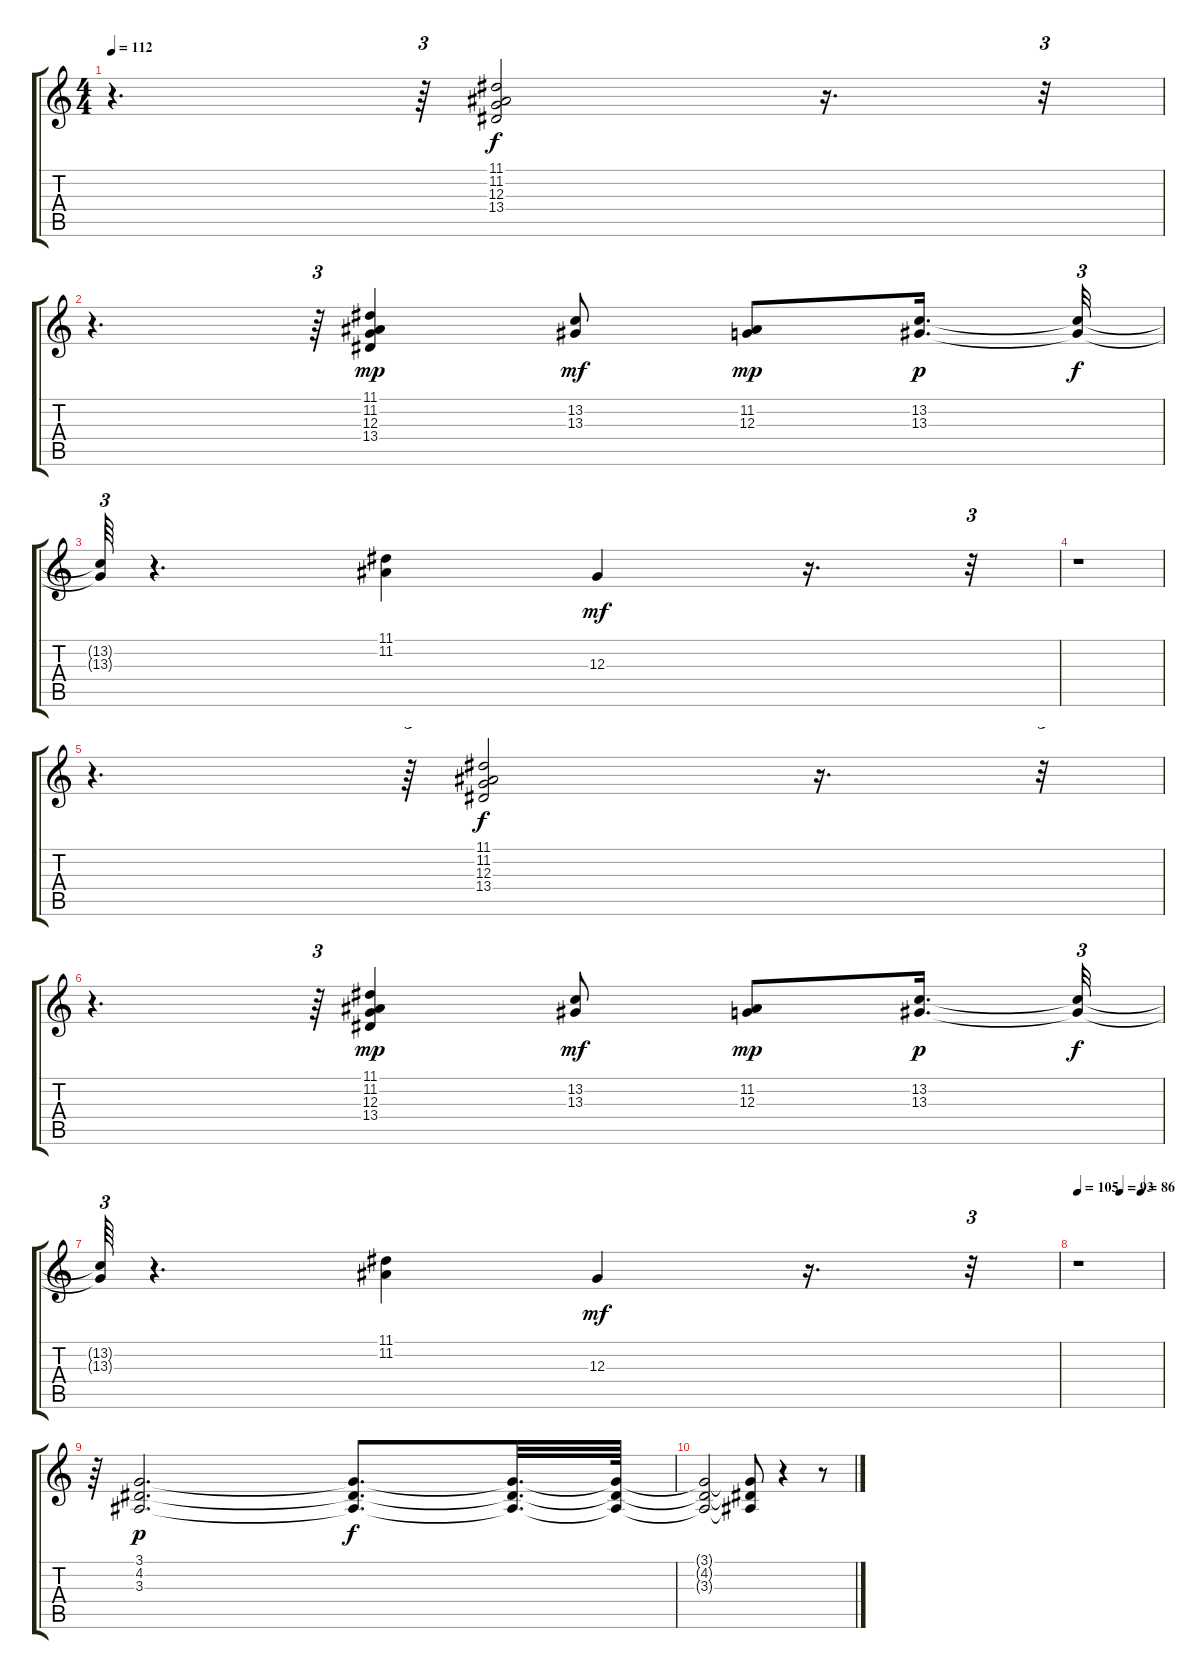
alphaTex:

\track "" {instrument choiraahs}
\staff {score tabs}
\tuning (E4 B3 G3 D3 A2 E2) {hide}
\ts (4 4)
\tempo 112
\clef g2
\ks c
r.4{d dy f} r.64{tu (3 2)} (11.1 11.2 12.3 13.4).2 r.16{d} r.32{tu (3 2)} |
r.4{d} r.64{tu (3 2)} (11.1 11.2 12.3 13.4).4{dy mp} (13.2 13.3).8{dy mf} (11.2 12.3).8{dy mp} (13.2 13.3).16{d dy p} (13.2{t} 13.3{t}).32{tu (3 2) dy f} |
(13.2{t} 13.3{t}).64{tu (3 2)} r.4{d} (11.1 11.2).4 12.3.4{dy mf} r.16{d} r.32{tu (3 2)} |
r.1 |
r.4{d} r.64{tu (3 2)} (11.1 11.2 12.3 13.4).2{dy f} r.16{d} r.32{tu (3 2)} |
r.4{d} r.64{tu (3 2)} (11.1 11.2 12.3 13.4).4{dy mp} (13.2 13.3).8{dy mf} (11.2 12.3).8{dy mp} (13.2 13.3).16{d dy p} (13.2{t} 13.3{t}).32{tu (3 2) dy f} |
(13.2{t} 13.3{t}).64{tu (3 2)} r.4{d} (11.1 11.2).4 12.3.4{dy mf} r.16{d} r.32{tu (3 2)} |
\tempo 105
\tempo (93 0.5)
\tempo (86 0.75)
r.1 |
r.64{tu (3 2)} (3.1 4.2 3.3).2{d dy p} (3.1{t} 4.2{t} 3.3{t}).8{d dy f} (3.1{t} 4.2{t} 3.3{t}).32{d} (3.1{t} 4.2{t} 3.3{t}).64 |
(3.1{t} 4.2{t} 3.3{t}).2 (3.1{t} 4.2{t} 3.3{t}).8 r.4 r.8
